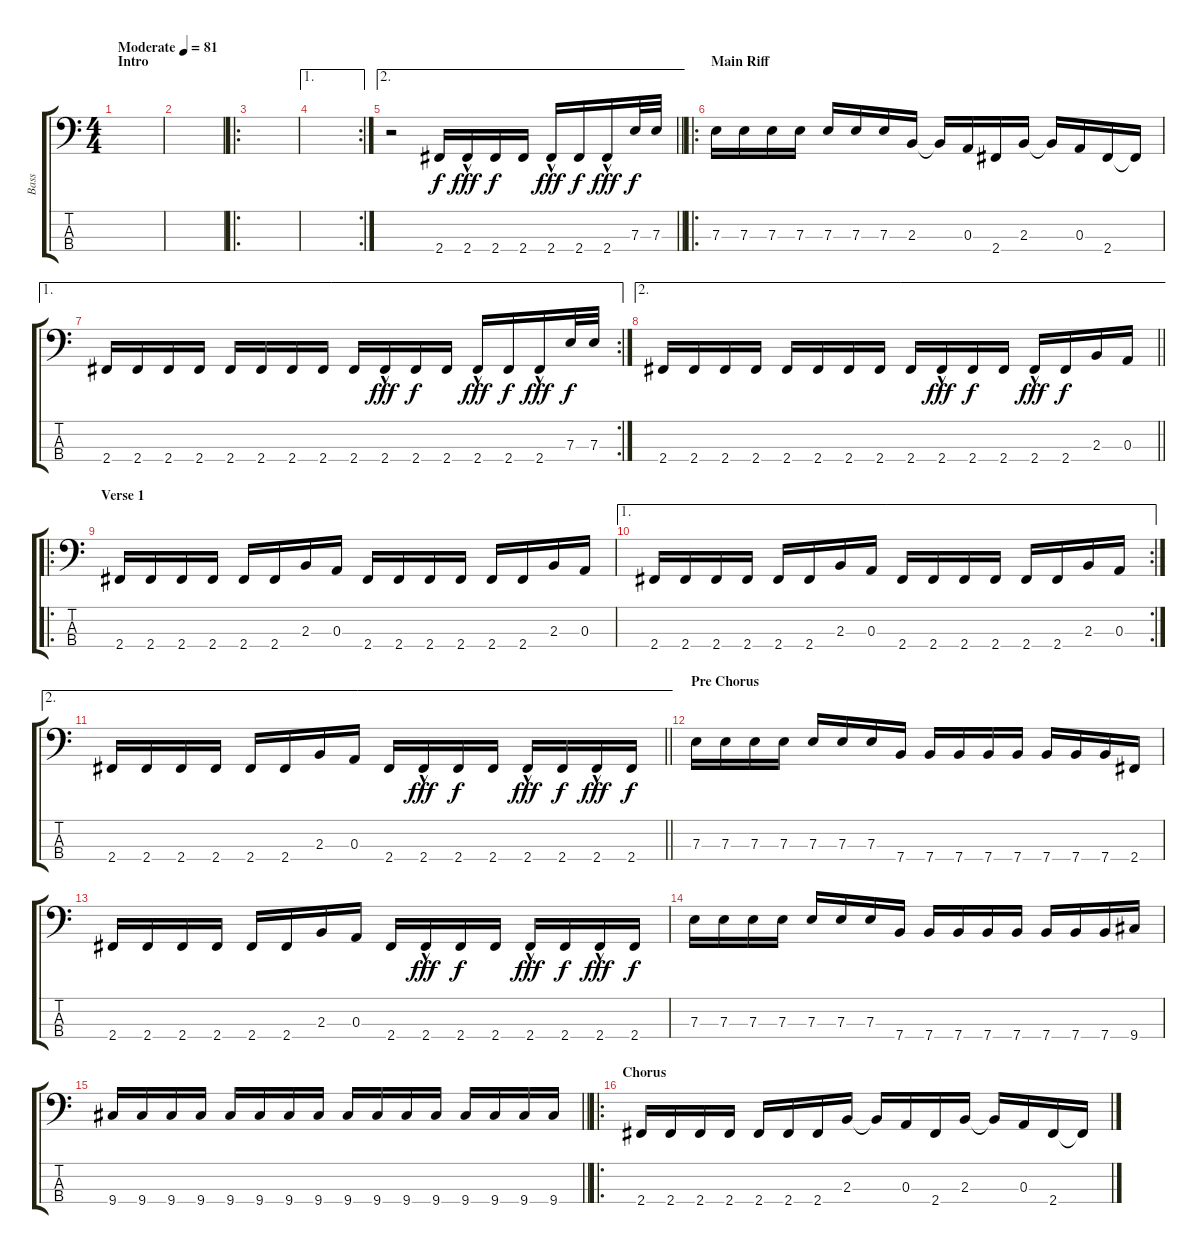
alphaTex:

\track ("Bass" "Bass") {instrument electricbassfinger}
\staff {score tabs}
\tuning (G2 D2 A1 E1) {hide}
\ts (4 4)
\section ("" "Intro")
\tempo (81 "Moderate")
\clef f4
\ks c
|
|
\ro
|
\ae 1
\rc 2
|
\ae 2
\barLineRight lightlight
r.2 2.4.16 2.4{hac}.16{dy fff} 2.4.16{dy f} 2.4.16 2.4{hac}.16{dy fff} 2.4.16{dy f} 2.4{hac}.16{dy fff} 7.3.32{dy f} 7.3.32 |
\ro
\section ("" "Main Riff")
7.3.16 7.3.16 7.3.16 7.3.16 7.3.16 7.3.16 7.3.16 2.3.16 2.3{t}.16 0.3.16 2.4.16 2.3.16 2.3{t}.16 0.3.16 2.4.16 2.4{t}.16 |
\ae 1
\rc 2
2.4.16 2.4.16 2.4.16 2.4.16 2.4.16 2.4.16 2.4.16 2.4.16 2.4.16 2.4{hac}.16{dy fff} 2.4.16{dy f} 2.4.16 2.4{hac}.16{dy fff} 2.4.16{dy f} 2.4{hac}.16{dy fff} 7.3.32{dy f} 7.3.32 |
\ae 2
\barLineRight lightlight
2.4.16 2.4.16 2.4.16 2.4.16 2.4.16 2.4.16 2.4.16 2.4.16 2.4.16 2.4{hac}.16{dy fff} 2.4.16{dy f} 2.4.16 2.4{hac}.16{dy fff} 2.4.16{dy f} 2.3.16 0.3.16 |
\ro
\section ("" "Verse 1")
2.4.16 2.4.16 2.4.16 2.4.16 2.4.16 2.4.16 2.3.16 0.3.16 2.4.16 2.4.16 2.4.16 2.4.16 2.4.16 2.4.16 2.3.16 0.3.16 |
\ae 1
\rc 2
2.4.16 2.4.16 2.4.16 2.4.16 2.4.16 2.4.16 2.3.16 0.3.16 2.4.16 2.4.16 2.4.16 2.4.16 2.4.16 2.4.16 2.3.16 0.3.16 |
\ae 2
\barLineRight lightlight
2.4.16 2.4.16 2.4.16 2.4.16 2.4.16 2.4.16 2.3.16 0.3.16 2.4.16 2.4{hac}.16{dy fff} 2.4.16{dy f} 2.4.16 2.4{hac}.16{dy fff} 2.4.16{dy f} 2.4{hac}.16{dy fff} 2.4.16{dy f} |
\section ("" "Pre Chorus")
7.3.16 7.3.16 7.3.16 7.3.16 7.3.16 7.3.16 7.3.16 7.4.16 7.4.16 7.4.16 7.4.16 7.4.16 7.4.16 7.4.16 7.4.16 2.4.16 |
2.4.16 2.4.16 2.4.16 2.4.16 2.4.16 2.4.16 2.3.16 0.3.16 2.4.16 2.4{hac}.16{dy fff} 2.4.16{dy f} 2.4.16 2.4{hac}.16{dy fff} 2.4.16{dy f} 2.4{hac}.16{dy fff} 2.4.16{dy f} |
7.3.16 7.3.16 7.3.16 7.3.16 7.3.16 7.3.16 7.3.16 7.4.16 7.4.16 7.4.16 7.4.16 7.4.16 7.4.16 7.4.16 7.4.16 9.4.16 |
\barLineRight lightlight
9.4.16 9.4.16 9.4.16 9.4.16 9.4.16 9.4.16 9.4.16 9.4.16 9.4.16 9.4.16 9.4.16 9.4.16 9.4.16 9.4.16 9.4.16 9.4.16 |
\ro
\section ("" "Chorus")
2.4.16 2.4.16 2.4.16 2.4.16 2.4.16 2.4.16 2.4.16 2.3.16 2.3{t}.16 0.3.16 2.4.16 2.3.16 2.3{t}.16 0.3.16 2.4.16 2.4{t}.16
